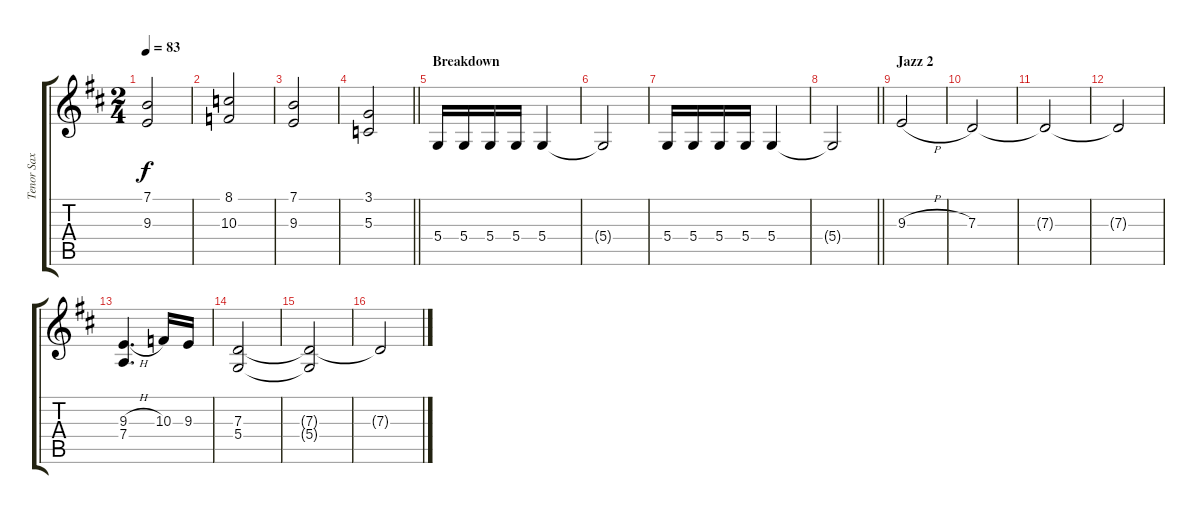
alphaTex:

\track ("Tenor Sax" "Tenor Sax") {instrument tenorsax}
\staff {score tabs}
\tuning (E4 B3 G3 D3 A2 E2) {hide}
\ts (2 4)
\tempo 83
\clef g2
\ks d
(7.1 9.3).2{dy f} |
(8.1 10.3).2 |
(7.1 9.3).2 |
\barLineRight lightlight
(3.1 5.3).2 |
\section ("" "Breakdown")
5.4.16 5.4.16 5.4.16 5.4.16 5.4.4 |
5.4{t}.2 |
5.4.16 5.4.16 5.4.16 5.4.16 5.4.4 |
\barLineRight lightlight
5.4{t}.2 |
\section ("" "Jazz 2")
9.3{h}.2 |
7.3.2 |
7.3{t}.2 |
7.3{t}.2 |
(9.3{h} 7.4).4{d} 10.3.16 9.3.16 |
(7.3 5.4).2 |
(7.3{t} 5.4{t}).2 |
7.3{t}.2
